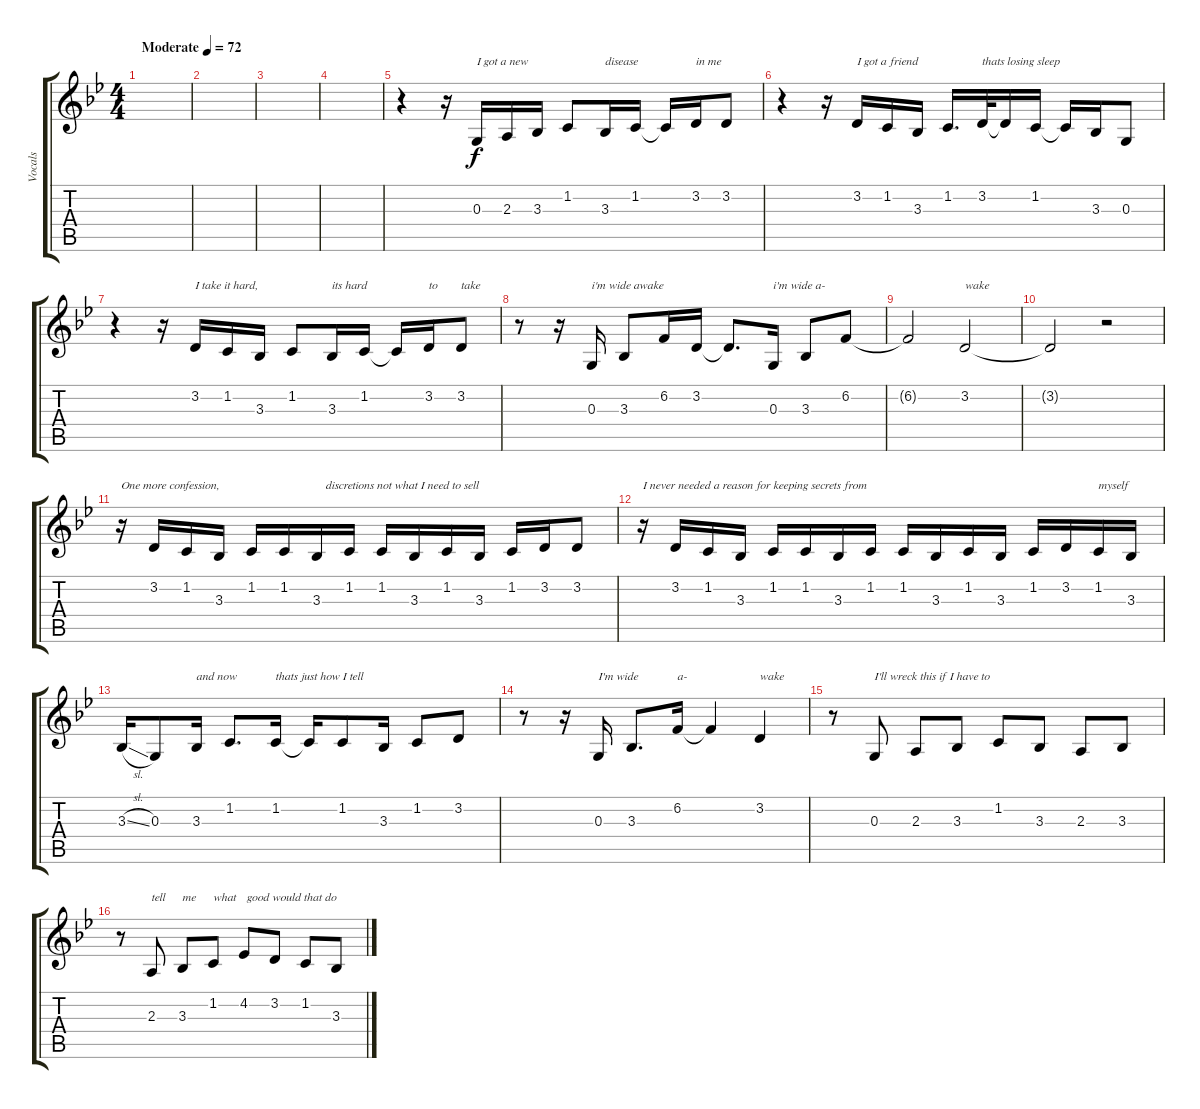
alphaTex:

\track ("Vocals" "Vocals") {instrument choiraahs}
\staff {score tabs}
\tuning (E4 B3 G3 D3 A2 E2) {hide}
\ts (4 4)
\tempo (72 "Moderate")
\clef g2
\ks bb
|
|
|
|
r.4 r.16 0.3.16{txt "I got a new"} 2.3.16 3.3.16 1.2.8 3.3.16{txt "disease"} 1.2.16 1.2{t}.16 3.2.16{txt "in me"} 3.2.8 |
r.4 r.16 3.2.16{txt "I got a friend"} 1.2.16 3.3.16 1.2.16{d} 3.2.32{txt "thats losing sleep "} 3.2{t}.16 1.2.16 1.2{t}.16 3.3.16 0.3.8 |
r.4 r.16 3.2.16{txt "I take it hard, "} 1.2.16 3.3.16 1.2.8 3.3.16{txt "its hard"} 1.2.16 1.2{t}.16 3.2.16{txt "to"} 3.2.8{txt "take"} |
r.8 r.16 0.3.16{txt "i'm wide awake"} 3.3.8 6.2.16 3.2.16 3.2{t}.8{d} 0.3.16{txt "i'm wide a-"} 3.3.8 6.2.8 |
6.2{t}.2 3.2.2{txt "wake"} |
3.2{t}.2 r.2 |
r.16{txt "One more confession, "} 3.2.16 1.2.16 3.3.16 1.2.16 1.2.16 3.3.16{txt "   discretions not what I need to sell"} 1.2.16 1.2.16 3.3.16 1.2.16 3.3.16 1.2.16 3.2.16 3.2.8 |
r.16{txt "I never needed a reason for keeping secrets from"} 3.2.16 1.2.16 3.3.16 1.2.16 1.2.16 3.3.16 1.2.16 1.2.16 3.3.16 1.2.16 3.3.16 1.2.16 3.2.16 1.2.16{txt "myself"} 3.3.16 |
3.3{sl}.16 0.3.8 3.3.16{txt "and now"} 1.2.8{d} 1.2.16{txt "thats just how I tell"} 1.2{t}.16 1.2.8 3.3.16 1.2.8 3.2.8 |
r.8 r.16 0.3.16{txt "I'm wide"} 3.3.8{d} 6.2.16{txt "a-"} 6.2{t}.4 3.2.4{txt "wake"} |
r.8 0.3.8{txt "I'll wreck this if I have to"} 2.3.8 3.3.8 1.2.8 3.3.8 2.3.8 3.3.8 |
r.8 2.3.8{txt "tell"} 3.3.8{txt "me"} 1.2.8{txt "what"} 4.2.8{txt " good would that do"} 3.2.8 1.2.8 3.3.8
